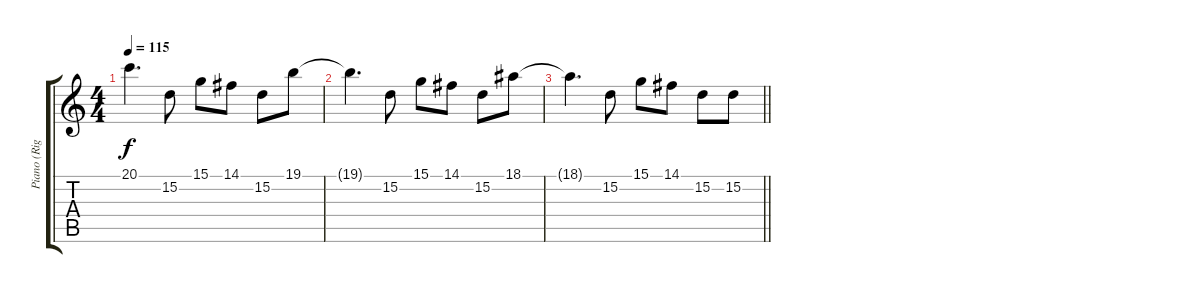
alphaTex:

\track ("Piano (Right Hand)" "Piano (Rig") {instrument brightacousticpiano}
\staff {score tabs}
\tuning (E4 B3 G3 D3 A2 E2) {hide}
\ts (4 4)
\tempo 115
\clef g2
\ks c
20.1{t}.4{d dy f} 15.2.8 15.1.8 14.1.8 15.2.8 19.1.8 |
19.1{t}.4{d} 15.2.8 15.1.8 14.1.8 15.2.8 18.1.8 |
\barLineRight lightlight
18.1{t}.4{d} 15.2.8 15.1.8 14.1.8 15.2.8 15.2.8
